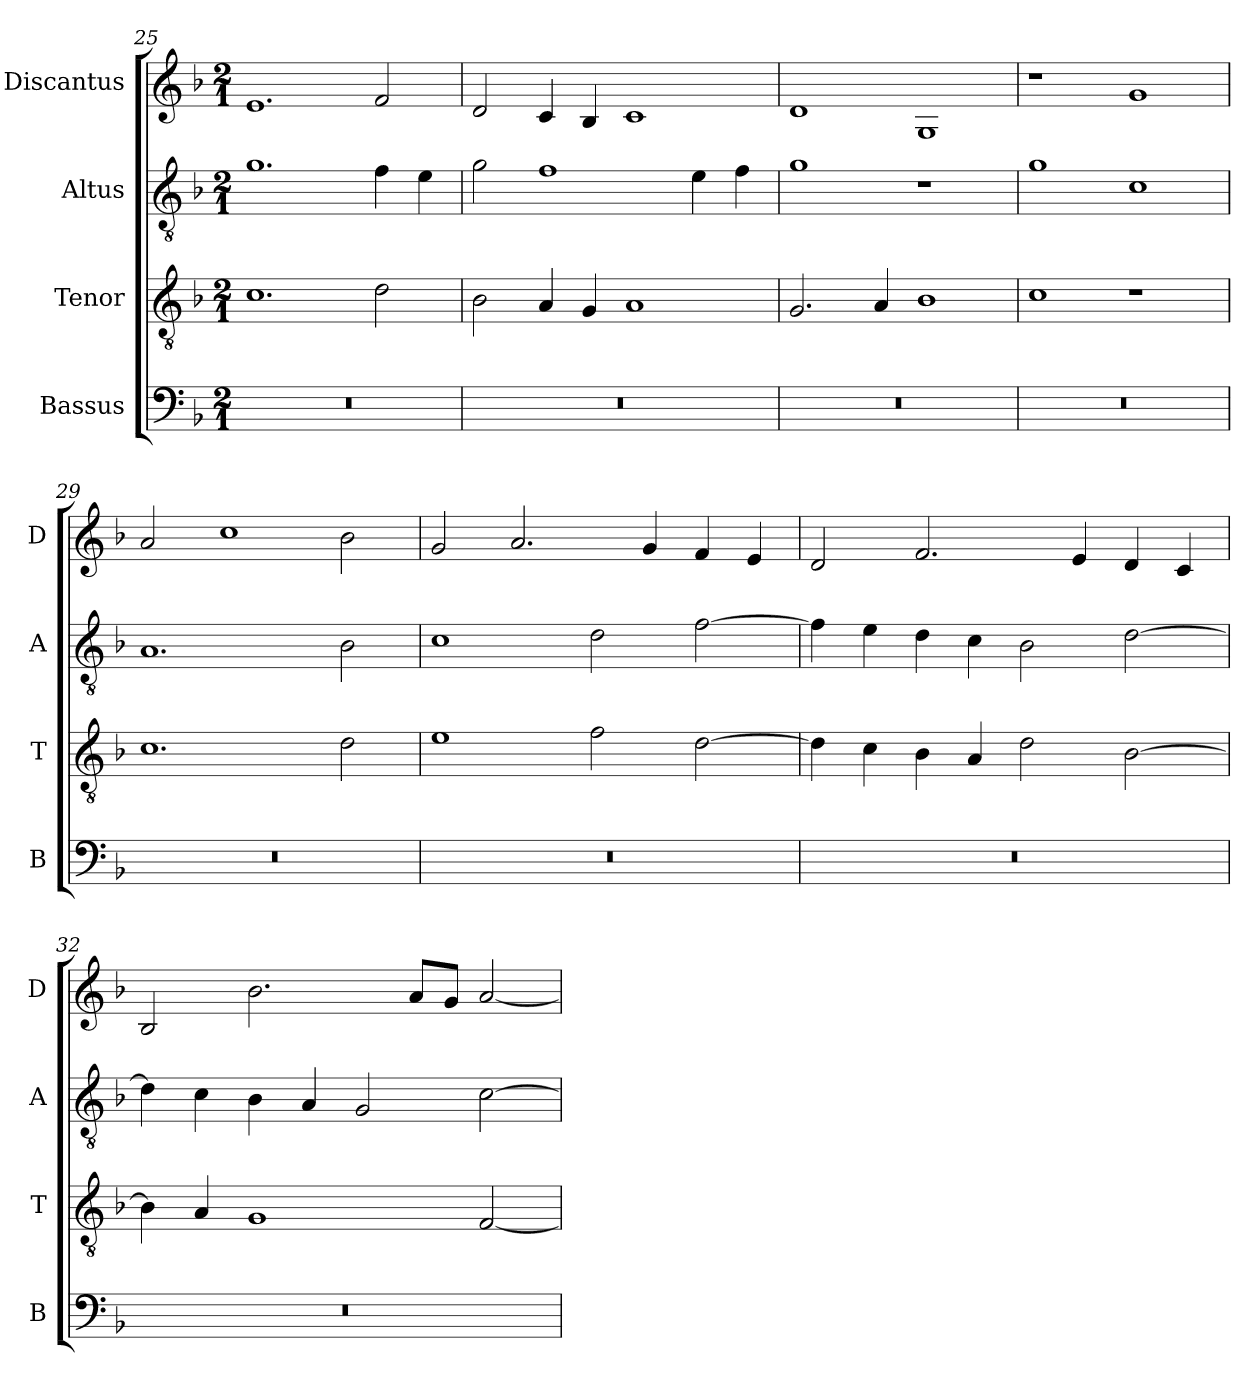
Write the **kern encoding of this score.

**kern	**kern	**kern	**kern
*part4	*part3	*part2	*part1
*staff4	*staff3	*staff2	*staff1
*I"Bassus	*I"Tenor	*I"Altus	*I"Discantus
*I'B	*I'T	*I'A	*I'D
*clefF4	*clefGv2	*clefGv2	*clefG2
*k[b-]	*k[b-]	*k[b-]	*k[b-]
*M2/1	*M2/1	*M2/1	*M2/1
=25	=25	=25	=25
0r	1.c	1.g	1.e
.	2d\	4f\	2f/
.	.	4e\	.
=26	=26	=26	=26
0r	2B-\	2g\	2d/
.	4A/	1f	4c/
.	4G/	.	4B-/
.	1A	.	1c
.	.	4e\	.
.	.	4f\	.
=27	=27	=27	=27
0r	2.G/	1g	1d
.	4A/	.	.
.	1B-	1r	1G
=28	=28	=28	=28
0r	1c	1g	1r
.	1r	1c	1g
=29	=29	=29	=29
0r	1.c	1.A	2a/
.	.	.	1cc
.	2d\	2B-\	2b-\
=30	=30	=30	=30
0r	1e	1c	2g/
.	.	.	2.a/
.	2f\	2d\	.
.	.	.	4g/
.	[2d\	[2f\	4f/
.	.	.	4e/
=31	=31	=31	=31
0r	4d\]	4f\]	2d/
.	4c\	4e\	.
.	4B-\	4d\	2.f/
.	4A/	4c\	.
.	2d\	2B-\	.
.	.	.	4e/
.	[2B-\	[2d\	4d/
.	.	.	4c/
=32	=32	=32	=32
0r	4B-\]	4d\]	2B-/
.	4A/	4c\	.
.	1G	4B-\	2.b-\
.	.	4A/	.
.	.	2G/	.
.	.	.	8a/L
.	.	.	8g/J
.	[2F/	[2c\	[2a/
=	=	=	=
*-	*-	*-	*-
